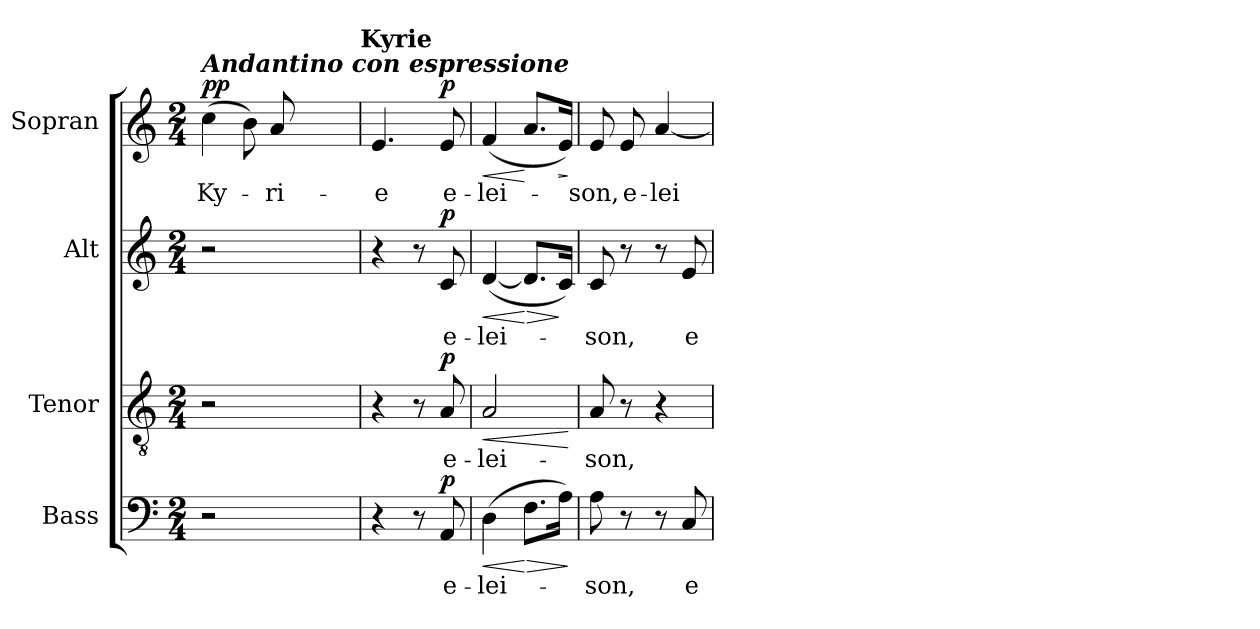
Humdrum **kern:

**kern	**text	**dynam	**kern	**text	**dynam	**kern	**text	**dynam	**kern	**text	**dynam
*part4	*part4	*part4	*part3	*part3	*part3	*part2	*part2	*part2	*part1	*part1	*part1
*staff4	*staff4	*staff4	*staff3	*staff3	*staff3	*staff2	*staff2	*staff2	*staff1	*staff1	*staff1
*I"Bass	*	*	*I"Tenor	*	*	*I"Alt	*	*	*I"Sopran	*	*
*I'B.	*	*	*I'T.	*	*	*I'A.	*	*	*I'S.	*	*
*clefF4	*	*	*clefGv2	*	*	*clefG2	*	*	*clefG2	*	*
*k[]	*	*	*k[]	*	*	*k[]	*	*	*k[]	*	*
*C:	*	*	*C:	*	*	*C:	*	*	*C:	*	*
*M2/4	*	*	*M2/4	*	*	*M2/4	*	*	*M2/4	*	*
=1	=1	=1	=1	=1	=1	=1	=1	=1	=1	=1	=1
!	!	!	!	!	!	!	!	!	!LO:TX:a:Bi:t=Andantino con espressione	!	!
!	!	!	!	!	!	!	!	!	!	!LO:LY:b	!LO:DY:a
2r	.	.	2r	.	.	2r	.	.	(>4cc\	Ky-	pp
.	.	.	.	.	.	.	.	.	8b\)	.	.
!	!	!	!	!	!	!	!	!	!	!LO:LY:b	!
.	.	.	.	.	.	.	.	.	8a/	-ri-	.
2ryy	.	.	2ryy	.	.	2ryy	.	.	2ryy	.	.
!	!	!	!	!	!	!	!	!	!LO:TX:a:B:t=Kyrie	!	!
=2	=2	=2	=2	=2	=2	=2	=2	=2	=2	=2	=2
!	!	!	!	!	!	!	!	!	!	!LO:LY:b	!
4r	.	.	4r	.	.	4r	.	.	4.e/	-e	.
8r	.	.	8r	.	.	8r	.	.	.	.	.
!	!LO:LY:b	!LO:DY:a	!	!LO:LY:b	!LO:DY:a	!	!LO:LY:b	!LO:DY:a	!	!LO:LY:b	!LO:DY:a
8AA/	e-	p	8A/	e-	p	8c/	e-	p	8e/	e-	p
=3	=3	=3	=3	=3	=3	=3	=3	=3	=3	=3	=3
!	!LO:LY:b	!LO:HP:b	!	!LO:LY:b	!LO:HP:b	!	!	!	!	!	!
!	!	!	!	!	!LO:HP:n=1:b	!	!LO:LY:b	!LO:HP:b	!	!LO:LY:b	!LO:HP:b
(>4D\	-lei-	<	2A/	-lei-	< >	(<[4d/	-lei-	<	(<4f/	-lei-	<
!	!	!LO:HP:n=1:b	!	!	!	!	!	!LO:HP:n=1:b	!	!	!
8.F\L	.	[ >	.	.	.	8.d/L]	.	[ >	8.a/L	.	[
!	!	!	!	!	!	!	!	!	!	!	!LO:HP:b
16A\Jk)	.	.	.	.	.	16c/Jk)	.	]	16e/Jk)	.	>
.	.	]	.	.	[	.	.	.	.	.	]
=4	=4	=4	=4	=4	=4	=4	=4	=4	=4	=4	=4
!	!LO:LY:b	!	!	!LO:LY:b	!	!	!LO:LY:b	!	!	!LO:LY:b	!
8A\	-son,	.	8A/	-son,	.	8c/	-son,	.	8e/	-son,	.
!	!	!	!	!	!	!	!	!	!	!LO:LY:b	!
8r	.	.	8r	.	]	8r	.	.	8e/	e-	.
!	!	!	!	!	!	!	!	!	!	!LO:LY:b	!
8r	.	.	4r	.	.	8r	.	.	[4a/	-lei-	.
!	!LO:LY:b	!	!	!	!	!	!LO:LY:b	!	!	!	!
8C/	e-	.	.	.	.	8e/	e-	.	.	.	.
=	=	=	=	=	=	=	=	=	=	=	=
*-	*-	*-	*-	*-	*-	*-	*-	*-	*-	*-	*-
